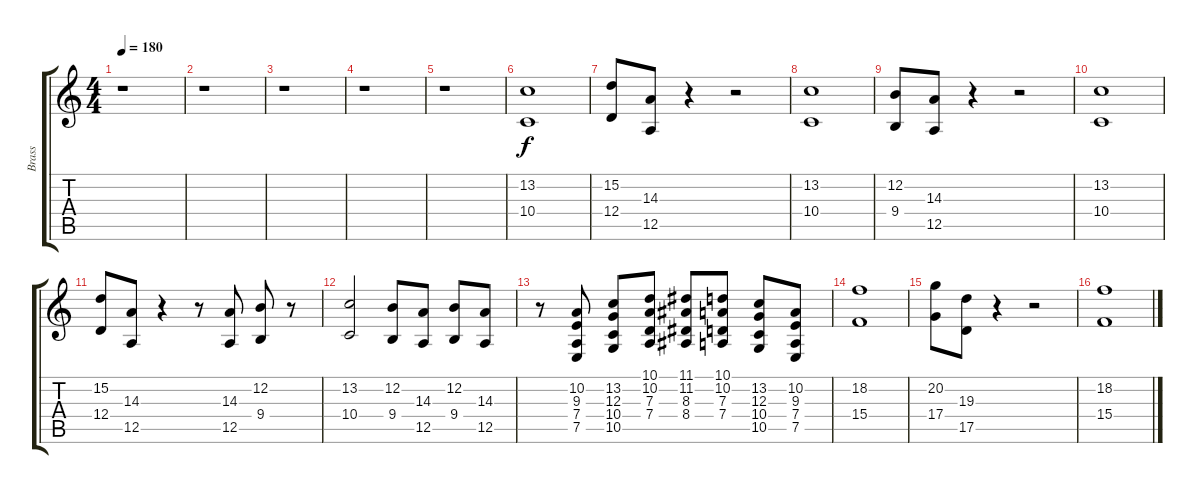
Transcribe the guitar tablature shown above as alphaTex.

\track ("Brass" "Brass") {instrument brasssection}
\staff {score tabs}
\tuning (E4 B3 G3 D3 A2 E2) {hide}
\ts (4 4)
\tempo 180
\clef g2
\ks c
r.1{dy ff} |
r.1 |
r.1 |
r.1 |
r.1 |
(13.2 10.4).1{dy f} |
(15.2 12.4).8 (14.3 12.5).8 r.4 r.2 |
(13.2 10.4).1 |
(12.2 9.4).8 (14.3 12.5).8 r.4 r.2 |
(13.2 10.4).1 |
(15.2 12.4).8 (14.3 12.5).8 r.4 r.8 (14.3 12.5).8 (12.2 9.4).8 r.8 |
(13.2 10.4).2 (12.2 9.4).8 (14.3 12.5).8 (12.2 9.4).8 (14.3 12.5).8 |
r.8 (10.2 9.3 7.4 7.5).8 (13.2 12.3 10.4 10.5).8 (10.1 10.2 7.3 7.4).8 (11.1 11.2 8.3 8.4).8 (10.1 10.2 7.3 7.4).8 (13.2 12.3 10.4 10.5).8 (10.2 9.3 7.4 7.5).8 |
(18.2 15.4).1 |
(20.2 17.4).8 (19.3 17.5).8 r.4 r.2 |
(18.2 15.4).1
